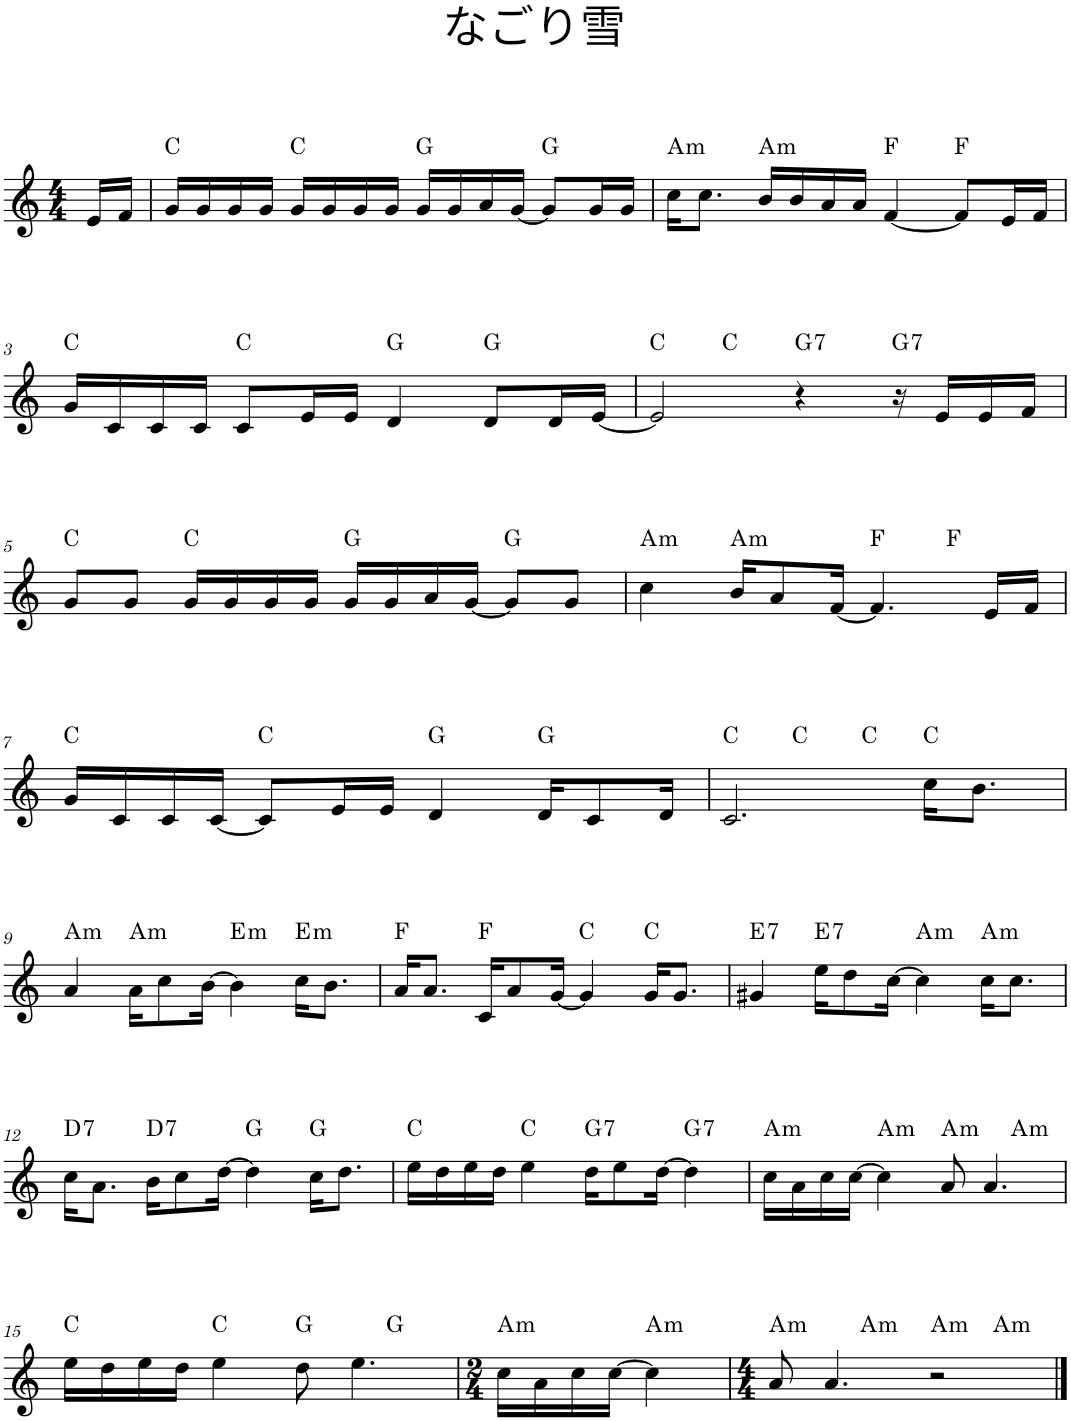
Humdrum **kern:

**kern	**harte
*part1	*part1
*staff1	*
*I"Piano	*
*I'Pno.	*
*clefG2	*
*k[]	*
*M4/4	*
=	=
16e/LL	.
16f/JJ	.
=1	=1
16g/LL	C:maj
16g/	.
16g/	.
16g/JJ	.
16g/LL	C:maj
16g/	.
16g/	.
16g/JJ	.
16g/LL	G:maj
16g/	.
16a/	.
[<16g/JJ	.
8g/L]	G:maj
16g/L	.
16g/JJ	.
=2	=2
!	!LO:H:kt=m
16cc\KL	A:min
8.cc\J	.
!	!LO:H:kt=m
16b/LL	A:min
16b/	.
16a/	.
16a/JJ	.
[<4f/	F:maj
8f/L]	F:maj
16e/L	.
16f/JJ	.
!!LO:LB:g=z
=3	=3
16g/LL	C:maj
16c/	.
16c/	.
16c/JJ	.
8c/L	C:maj
16e/L	.
16e/JJ	.
4d/	G:maj
8d/L	G:maj
16d/L	.
[<16e/JJ	.
=4	=4
*^	*
2e/]	4ryy	C:maj
.	2.ryy	C:maj
!	!	!LO:H:kt=7
4r	.	G:7
!	!	!LO:H:kt=7
16r	.	G:7
16e/LL	.	.
16e/	.	.
16f/JJ	.	.
*v	*v	*
!!LO:LB:g=z
=5	=5
8g/L	C:maj
8g/J	.
16g/LL	C:maj
16g/	.
16g/	.
16g/JJ	.
16g/LL	G:maj
16g/	.
16a/	.
[<16g/JJ	.
8g/L]	G:maj
8g/J	.
=6	=6
!	!LO:H:kt=m
*^	*
4cc\	2.ryy	A:min
!	!	!LO:H:kt=m
16b/KL	.	A:min
8a/	.	.
[<16f/Jk	.	.
4.f/]	.	F:maj
.	4ryy	F:maj
16e/LL	.	.
16f/JJ	.	.
*v	*v	*
!!LO:LB:g=z
=7	=7
16g/LL	C:maj
16c/	.
16c/	.
[<16c/JJ	.
8c/L]	C:maj
16e/L	.
16e/JJ	.
4d/	G:maj
16d/KL	G:maj
8c/	.
16d/Jk	.
=8	=8
*^	*
*	*^	*
2.c/	4ryy	2ryy	C:maj
.	2.ryy	.	C:maj
.	.	2ryy	C:maj
16cc\KL	.	.	C:maj
8.b\J	.	.	.
!!LO:LB:g=z	!!	!!
=9	=9	=9	=9
!	!	!	!LO:H:kt=m
*v	*v	*v	*
4a/	A:min
!	!LO:H:kt=m
16a\KL	A:min
8cc\	.
[>16b\Jk	.
!	!LO:H:kt=m
4b\]	E:min
!	!LO:H:kt=m
16cc\KL	E:min
8.b\J	.
=10	=10
16a/KL	F:maj
8.a/J	.
16c/KL	F:maj
8a/	.
[<16g/Jk	.
4g/]	C:maj
16g/KL	C:maj
8.g/J	.
=11	=11
!	!LO:H:kt=7
4g#X/	E:7
!	!LO:H:kt=7
16ee\KL	E:7
8dd\	.
[>16cc\Jk	.
!	!LO:H:kt=m
4cc\]	A:min
!	!LO:H:kt=m
16cc\KL	A:min
8.cc\J	.
!!LO:LB:g=z
=12	=12
!	!LO:H:kt=7
16cc\KL	D:7
8.a\J	.
!	!LO:H:kt=7
16b\KL	D:7
8cc\	.
[>16dd\Jk	.
4dd\]	G:maj
16cc\KL	G:maj
8.dd\J	.
=13	=13
16ee\LL	C:maj
16dd\	.
16ee\	.
16dd\JJ	.
4ee\	C:maj
!	!LO:H:kt=7
16dd\KL	G:7
8ee\	.
[>16dd\Jk	.
!	!LO:H:kt=7
4dd\]	G:7
=14	=14
!	!LO:H:kt=m
*^	*
16cc\LL	2.ryy	A:min
16a\	.	.
16cc\	.	.
[>16cc\JJ	.	.
!	!	!LO:H:kt=m
4cc\]	.	A:min
!	!	!LO:H:kt=m
8a/	.	A:min
4.a/	.	.
!	!	!LO:H:kt=m
.	4ryy	A:min
!!LO:LB:g=z	!!
=15	=15	=15
16ee\LL	2.ryy	C:maj
16dd\	.	.
16ee\	.	.
16dd\JJ	.	.
4ee\	.	C:maj
8dd\	.	G:maj
4.ee\	.	.
.	4ryy	G:maj
*v	*v	*
=16	=16
*M2/4	*
*^	*
!	!	!LO:H:kt=m
*v	*v	*
16cc\LL	A:min
16a\	.
16cc\	.
[>16cc\JJ	.
!	!LO:H:kt=m
4cc\]	A:min
=17	=17
*M4/4	*
!	!LO:H:kt=m
*^	*
*	*^	*
8a/	4ryy	2.ryy	A:min
4.a/	.	.	.
!	!	!	!LO:H:kt=m
.	2.ryy	.	A:min
!	!	!	!LO:H:kt=m
2r	.	.	A:min
!	!	!	!LO:H:kt=m
.	.	4ryy	A:min
*v	*v	*v	*
==	==
*-	*-
